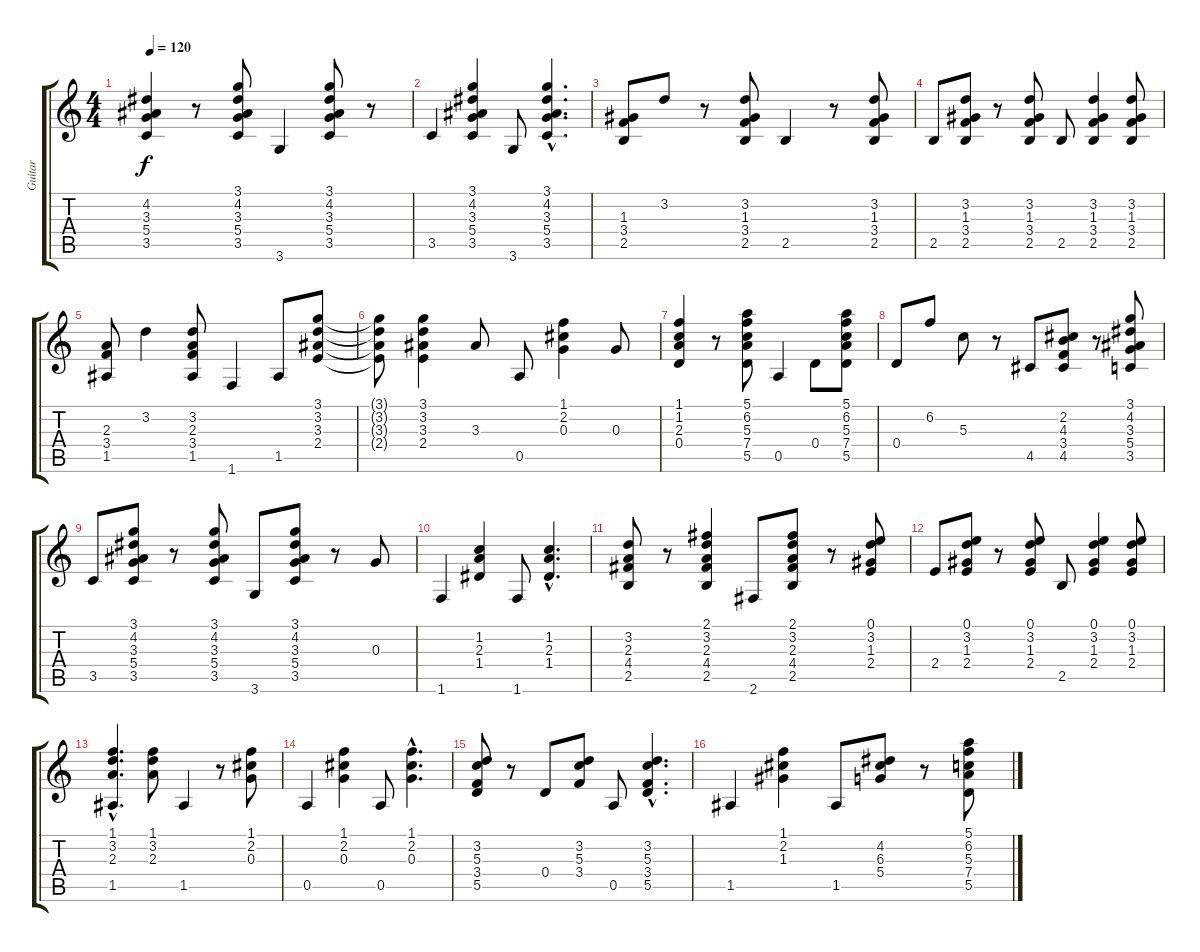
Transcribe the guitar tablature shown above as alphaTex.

\track ("Guitar" "Guitar") {instrument acousticguitarnylon}
\staff {score tabs}
\tuning (E4 B3 G3 D3 A2 E2) {hide}
\ts (4 4)
\tempo 120
\clef g2
\ks c
(4.2 3.3 5.4 3.5).4{dy f} r.8 (3.1 4.2 3.3 5.4 3.5).8 3.6.4 (3.1 4.2 3.3 5.4 3.5).8 r.8 |
3.5.4 (3.1 4.2 3.3 5.4 3.5).4 3.6.8 (3.1{hac} 4.2{hac} 3.3{hac} 5.4{hac} 3.5{hac}).4{d} |
(1.3 3.4 2.5).8 3.2.8 r.8 (3.2 1.3 3.4 2.5).8 2.5.4 r.8 (3.2 1.3 3.4 2.5).8 |
2.5.8 (3.2 1.3 3.4 2.5).8 r.8 (3.2 1.3 3.4 2.5).8 2.5.8 (3.2 1.3 3.4 2.5).4 (3.2 1.3 3.4 2.5).8 |
(2.3 3.4 1.5).8 3.2.4 (3.2 2.3 3.4 1.5).8 1.6.4 1.5.8 (3.1 3.2 3.3 2.4).8 |
(3.1{t} 3.2{t} 3.3{t} 2.4{t}).8 (3.1 3.2 3.3 2.4).4 3.3.8 0.5.8 (1.1 2.2 0.3).4 0.3.8 |
(1.1 1.2 2.3 0.4).4 r.8 (5.1 6.2 5.3 7.4 5.5).8 0.5.4 0.4.8 (5.1 6.2 5.3 7.4 5.5).8 |
0.4.8 6.2.8 5.3.8 r.8 4.5.8 (2.2 4.3 3.4 4.5).8 r.8 (3.1 4.2 3.3 5.4 3.5).8 |
3.5.8 (3.1 4.2 3.3 5.4 3.5).8 r.8 (3.1 4.2 3.3 5.4 3.5).8 3.6.8 (3.1 4.2 3.3 5.4 3.5).8 r.8 0.3.8 |
1.6.4 (1.2 2.3 1.4).4 1.6.8 (1.2{hac} 2.3{hac} 1.4{hac}).4{d} |
(3.2 2.3 4.4 2.5).8 r.8 (2.1 3.2 2.3 4.4 2.5).4 2.6.8 (2.1 3.2 2.3 4.4 2.5).8 r.8 (0.1 3.2 1.3 2.4).8 |
2.4.8 (0.1 3.2 1.3 2.4).8 r.8 (0.1 3.2 1.3 2.4).8 2.5.8 (0.1 3.2 1.3 2.4).4 (0.1 3.2 1.3 2.4).8 |
(1.1{hac} 3.2{hac} 2.3{hac} 1.5{hac}).4{d} (1.1 3.2 2.3).8 1.5.4 r.8 (1.1 2.2 0.3).8 |
0.5.4 (1.1 2.2 0.3).4 0.5.8 (1.1{hac} 2.2{hac} 0.3{hac}).4{d} |
(3.2 5.3 3.4 5.5).8 r.8 0.4.8 (3.2 5.3 3.4).8 0.5.8 (3.2{hac} 5.3{hac} 3.4{hac} 5.5{hac}).4{d} |
1.5.4 (1.1 2.2 1.3).4 1.5.8 (4.2 6.3 5.4).8 r.8 (5.1 6.2 5.3 7.4 5.5).8
